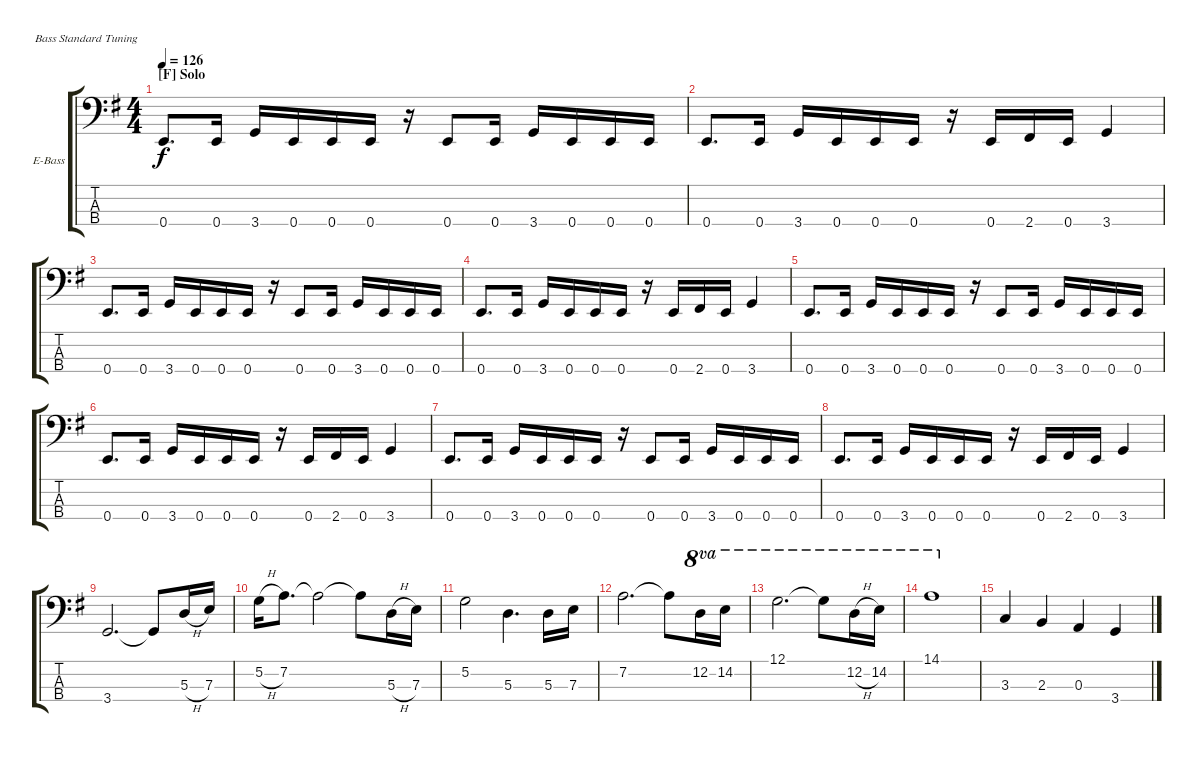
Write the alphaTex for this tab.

\defaultSystemsLayout 4
\bracketExtendMode groupsimilarinstruments
\firstSystemTrackNameOrientation horizontal
\otherSystemsTrackNameOrientation horizontal
\track ("Bass" "E-Bass") {instrument electricbassfinger}
\staff {score tabs}
\tuning (G2 D2 A1 E1)
\ts (4 4)
\section ("F" "Solo")
\tempo 126
\clef f4
\scale
1.05549
\ks g
0.4.8{d dy f} 0.4.16 3.4.16 0.4.16 0.4.16 0.4.16 r.16 0.4.8 0.4.16 3.4.16 0.4.16 0.4.16 0.4.16 |
\scale
0.944515 0.4.8{d} 0.4.16 3.4.16 0.4.16 0.4.16 0.4.16 r.16 0.4.16 2.4.16 0.4.16 3.4.4 |
\scale
1.05549 0.4.8{d} 0.4.16 3.4.16 0.4.16 0.4.16 0.4.16 r.16 0.4.8 0.4.16 3.4.16 0.4.16 0.4.16 0.4.16 |
\scale
0.944515 0.4.8{d} 0.4.16 3.4.16 0.4.16 0.4.16 0.4.16 r.16 0.4.16 2.4.16 0.4.16 3.4.4 |
\scale
1.05549 0.4.8{d} 0.4.16 3.4.16 0.4.16 0.4.16 0.4.16 r.16 0.4.8 0.4.16 3.4.16 0.4.16 0.4.16 0.4.16 |
\scale
0.944515 0.4.8{d} 0.4.16 3.4.16 0.4.16 0.4.16 0.4.16 r.16 0.4.16 2.4.16 0.4.16 3.4.4 |
\scale
1.05549 0.4.8{d} 0.4.16 3.4.16 0.4.16 0.4.16 0.4.16 r.16 0.4.8 0.4.16 3.4.16 0.4.16 0.4.16 0.4.16 |
\scale
0.944515 0.4.8{d} 0.4.16 3.4.16 0.4.16 0.4.16 0.4.16 r.16 0.4.16 2.4.16 0.4.16 3.4.4 |
\scale
1.05549 3.4.2{d} 3.4{t}.8 5.3{h}.16 7.3.16 |
\scale
0.944515 5.2{h}.16 7.2.8{d} 7.2{t}.2 7.2{t}.8 5.3{h}.16 7.3.16 |
\scale
1.05549 5.2.2 5.3.4{d} 5.3.16 7.3.16 |
\scale
0.944515 7.2.2{d} 7.2{t}.8 12.2.16{ot 8va} 14.2.16{ot 8va} |
\scale
1.05549 12.1.2{d ot 8va} 12.1{t}.8{ot 8va} 12.2{h}.16{ot 8va} 14.2.16{ot 8va} |
\scale
0.944515 14.1.1{ot 8va} |
\scale
1.05549 3.3.4 2.3.4 0.3.4 3.4.4 |
\scale
0.944515
